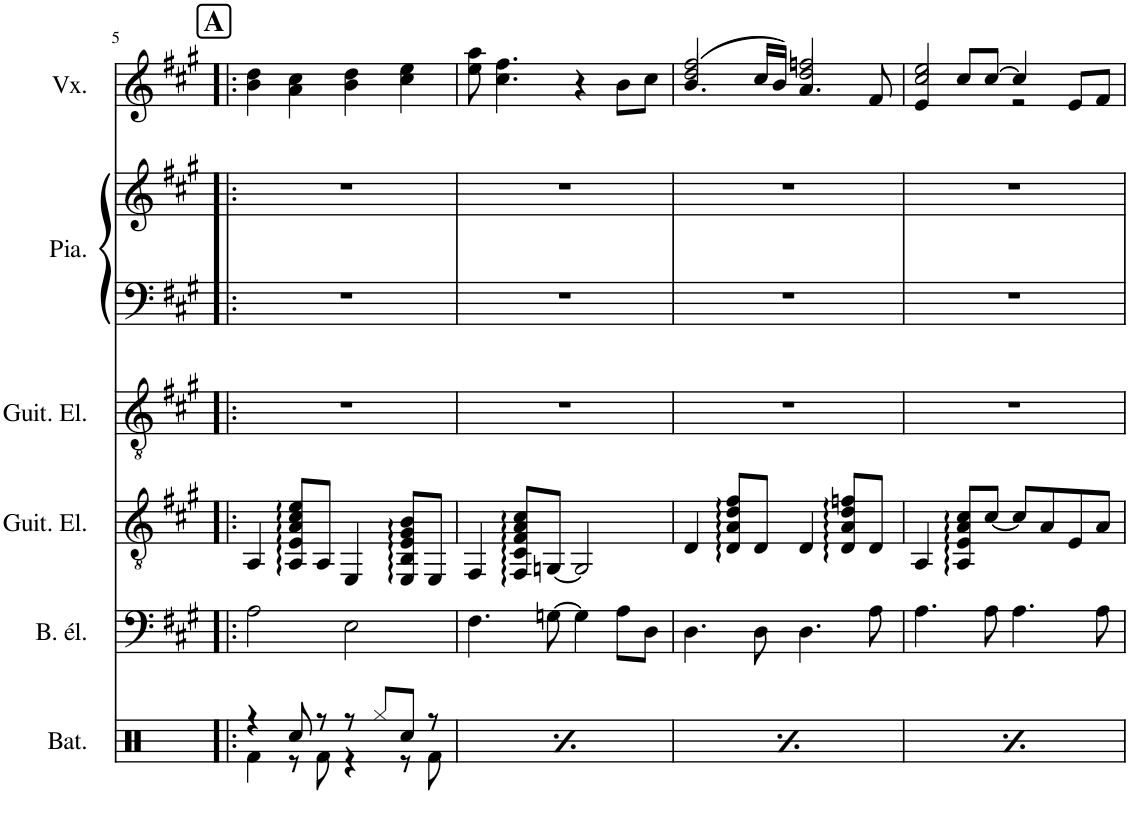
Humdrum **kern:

**kern	**kern	**kern	**kern	**kern	**kern	**kern
*part6	*part5	*part4	*part3	*part2	*part2	*part1
*staff7	*staff6	*staff5	*staff4	*staff3	*staff2	*staff1
*I"Batterie	*I"Basse électrique	*I"Guitare électrique	*I"Guitare électrique	*I"Piano	*	*I"Voix
*I'Bat.	*I'B. él.	*I'Guit. El.	*I'Guit. El.	*I'Pia.	*	*I'Vx.
!!LO:PB:g=z
*clefX	*clefF4	*clefGv2	*clefGv2	*clefF4	*clefG2	*clefG2
*	*Trd7c12	*	*	*	*	*
*k[]	*k[f#c#g#]	*k[f#c#g#]	*k[f#c#g#]	*k[f#c#g#]	*k[f#c#g#]	*k[f#c#g#]
*M4/4	*M4/4	*M4/4	*M4/4	*M4/4	*M4/4	*M4/4
*met(c)	*met(c)	*met(c)	*met(c)	*met(c)	*met(c)	*met(c)
!!LO:REH:place=s1:a:B:cj:fs=14:t=A
=5!|:	=5!|:	=5!|:	=5!|:	=5!|:	=5!|:	=5!|:
*^	*	*	*	*	*	*
4r	4Rf\	2A\	4AA/	1r	1r	1r	4b\ 4dd\
8Rcc/	8r	.	8AA/ 8E/ 8A/ 8c#/ 8e/L	.	.	.	4a\ 4cc#\
8r	8Rf\	.	8AA/J	.	.	.	.
8r	4r	2E\	4EE/	.	.	.	4b\ 4dd\
8Rgg/L	.	.	.	.	.	.	.
8Rcc/J	8r	.	8EE/ 8BB/ 8E/ 8G#/ 8B/L	.	.	.	4cc#\ 4ee\
8r	8Rf\	.	8EE/J	.	.	.	.
=6	=6	=6	=6	=6	=6	=6	=6
4r	4Rf\	4.F#\	4FF#/	1r	1r	1r	8ee\ 8aa\
.	.	.	.	.	.	.	4.cc#\ 4.ff#\
8Rcc/	8r	.	8FF#/ 8C#/ 8F#/ 8A/ 8c#/L	.	.	.	.
8r	8Rf\	[8Gn\	[8GGn/J	.	.	.	.
8r	4r	4G\]	2GG/]	.	.	.	4r
8Rgg/L	.	.	.	.	.	.	.
8Rcc/J	8r	8A\L	.	.	.	.	8b\L
8r	8Rf\	8D\J	.	.	.	.	8cc#\J
=7	=7	=7	=7	=7	=7	=7	=7
*	*	*	*	*	*	*	*^
4r	4Rf\	4.D\	4D/	1r	1r	1r	(4.b/	2dd/ 2ff#/
8Rcc/	8r	.	8D/ 8A/ 8d/ 8f#/L	.	.	.	.	.
8r	8Rf\	8D\	8D/J	.	.	.	16cc#/LL	.
.	.	.	.	.	.	.	16b/JJ)	.
8r	4r	4.D\	4D/	.	.	.	4.a/	2dd/ 2ffn/
8Rgg/L	.	.	.	.	.	.	.	.
8Rcc/J	8r	.	8D/ 8A/ 8d/ 8fn/L	.	.	.	.	.
8r	8Rf\	8A\	8D/J	.	.	.	8f#/	.
=8	=8	=8	=8	=8	=8	=8	=8	=8
4r	4Rf\	4.A\	4AA/	1r	1r	1r	4e/	2cc#/ 2ee/
8Rcc/	8r	.	8AA/ 8E/ 8A/ 8c#/L	.	.	.	8cc#/L	.
8r	8Rf\	8A\	[8c#/J	.	.	.	[8cc#/J	.
8r	4r	4.A\	8c#/L]	.	.	.	4cc#/]	2r
8Rgg/L	.	.	8A/	.	.	.	.	.
8Rcc/J	8r	.	8E/	.	.	.	8e/L	.
8r	8Rf\	8A\	8A/J	.	.	.	8f#/J	.
*v	*v	*	*	*	*	*	*v	*v
=	=	=	=	=	=	=
*-	*-	*-	*-	*-	*-	*-
